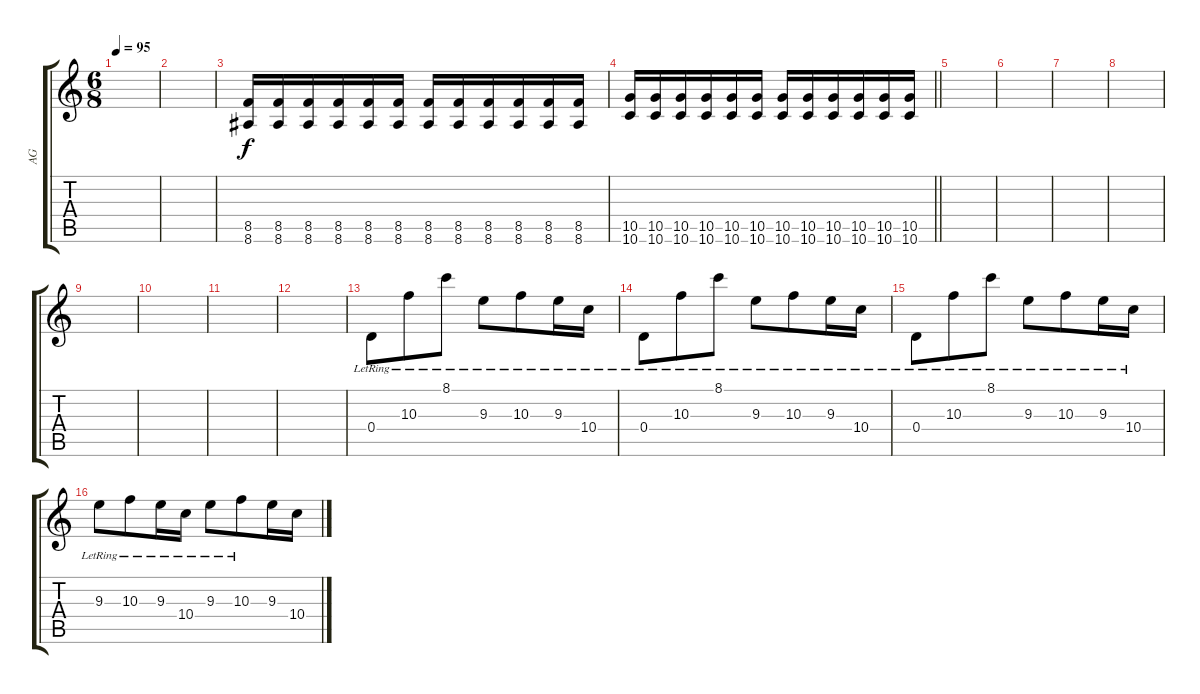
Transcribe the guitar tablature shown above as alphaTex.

\track ("AG" "AG") {instrument distortionguitar}
\staff {score tabs}
\tuning (E4 B3 G3 D3 A2 D2) {hide}
\ts (6 8)
\tempo 95
\clef g2
\ks c
|
|
(8.5 8.6).16 (8.5 8.6).16 (8.5 8.6).16 (8.5 8.6).16 (8.5 8.6).16 (8.5 8.6).16 (8.5 8.6).16 (8.5 8.6).16 (8.5 8.6).16 (8.5 8.6).16 (8.5 8.6).16 (8.5 8.6).16 |
\barLineRight lightlight
(10.5 10.6).16 (10.5 10.6).16 (10.5 10.6).16 (10.5 10.6).16 (10.5 10.6).16 (10.5 10.6).16 (10.5 10.6).16 (10.5 10.6).16 (10.5 10.6).16 (10.5 10.6).16 (10.5 10.6).16 (10.5 10.6).16 |
|
|
|
|
|
|
|
|
0.4{lr}.8{volume 7} 10.3{lr}.8{volume 7} 8.1{lr}.8 9.3{lr}.8 10.3{lr}.8 9.3{lr}.16 10.4{lr}.16 |
0.4{lr}.8 10.3{lr}.8 8.1{lr}.8 9.3{lr}.8 10.3{lr}.8 9.3{lr}.16 10.4{lr}.16 |
0.4{lr}.8 10.3{lr}.8 8.1{lr}.8 9.3{lr}.8 10.3{lr}.8 9.3{lr}.16 10.4{lr}.16 |
9.3{lr}.8 10.3{lr}.8 9.3{lr}.16 10.4{lr}.16 9.3{lr}.8 10.3{lr}.8 9.3.16 10.4.16
